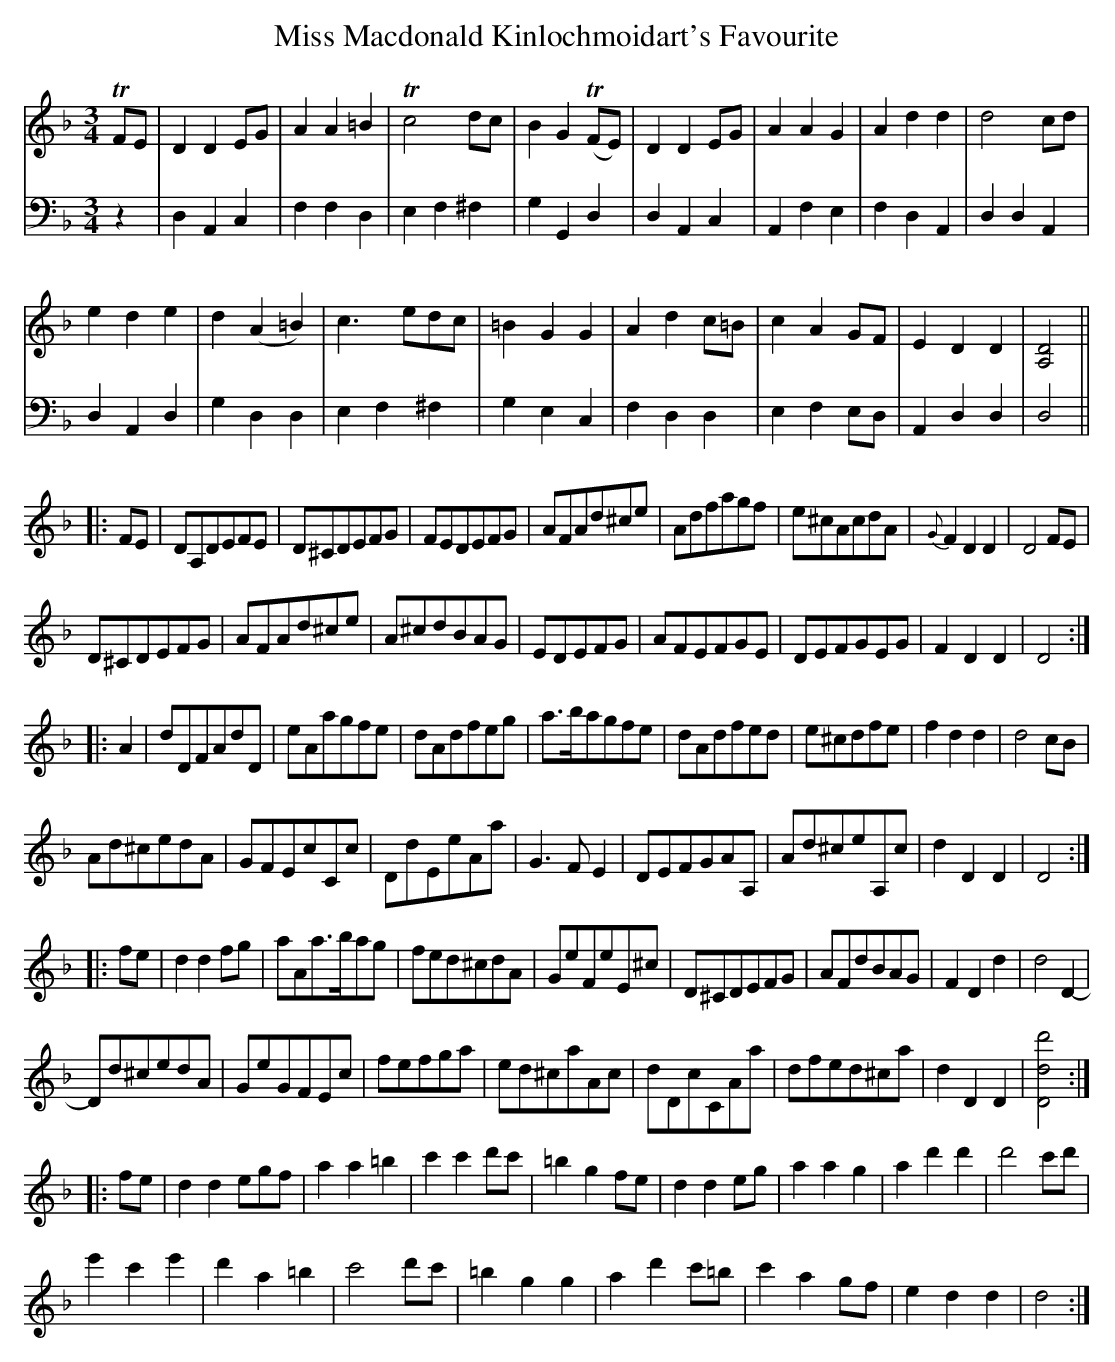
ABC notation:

X:1
T:Miss Macdonald Kinlochmoidart's Favourite
M:3/4
L:1/8
K:Dmin
V:1
TFE|D2D2 EG|A2A2=B2|Tc4 dc|B2G2 T(FE)|D2D2 EG|A2A2G2|A2d2d2|d4 cd|
e2d2e2|d2(A2=B2)|c3 edc|=B2G2G2|A2d2 c=B|c2A2 GF| E2D2D2|[A,4D4]||
|:FE|DA,DEFE|D^CDEFG|FEDEFG|AFAd^ce|Adfagf|e^cAcdA|{G}F2D2D2|D4 FE|
D^CDEFG|AFAd^ce|A^cdBAG|EDEFG|AFEFGE|DEFGEG|F2D2D2|D4:|
|:A2|dDFAdD|eAagfe|dAdfeg|a>bagfe|dAdfed|e^cdfe|f2d2d2|d4 cB|
Ad^cedA|GFEcCc|DdEeAa|G3F E2|DEFGAA,|Ad^ceA,c|d2 D2 D2|D4:|
|:fe|d2d2 fg|aAa>bag|fed^cdA|GeFeE^c|D^CDEFG|AFdBAG|F2D2d2|d4 D2-|
Dd^cedA|GeGFEc|fefga|ed^caAc|dDcCAa|dfed^ca|d2D2D2|[D4d4d'4]:|
|:fe|d2d2 egf|a2a2 =b2|c'2c'2 d'c'|=b2g2 fe|d2d2 eg|a2a2g2|a2d'2d'2|d'4 c'd'|
e'2c'2e'2|d'2a2=b2|c'4 d'c'|=b2 g2g2|a2d'2 c'=b|c'2a2 gf|e2d2d2|d4:|
V:2 clef = bass
z2|D,2A,,2C,2|F,2F,2D,2|E,2F,2^F,2|G,2G,,2D,2|D,2A,,2C,2|A,,2F,2E,2|F,2D,2A,,2|D,2D,2A,,2|
D,2A,,2D,2|G,2D,2D,2|E,2F,2^F,2|G,2E,2C,2|F,2D,2D,2|E,2F,2 E,D,|A,,2D,2D,2|D,4||
